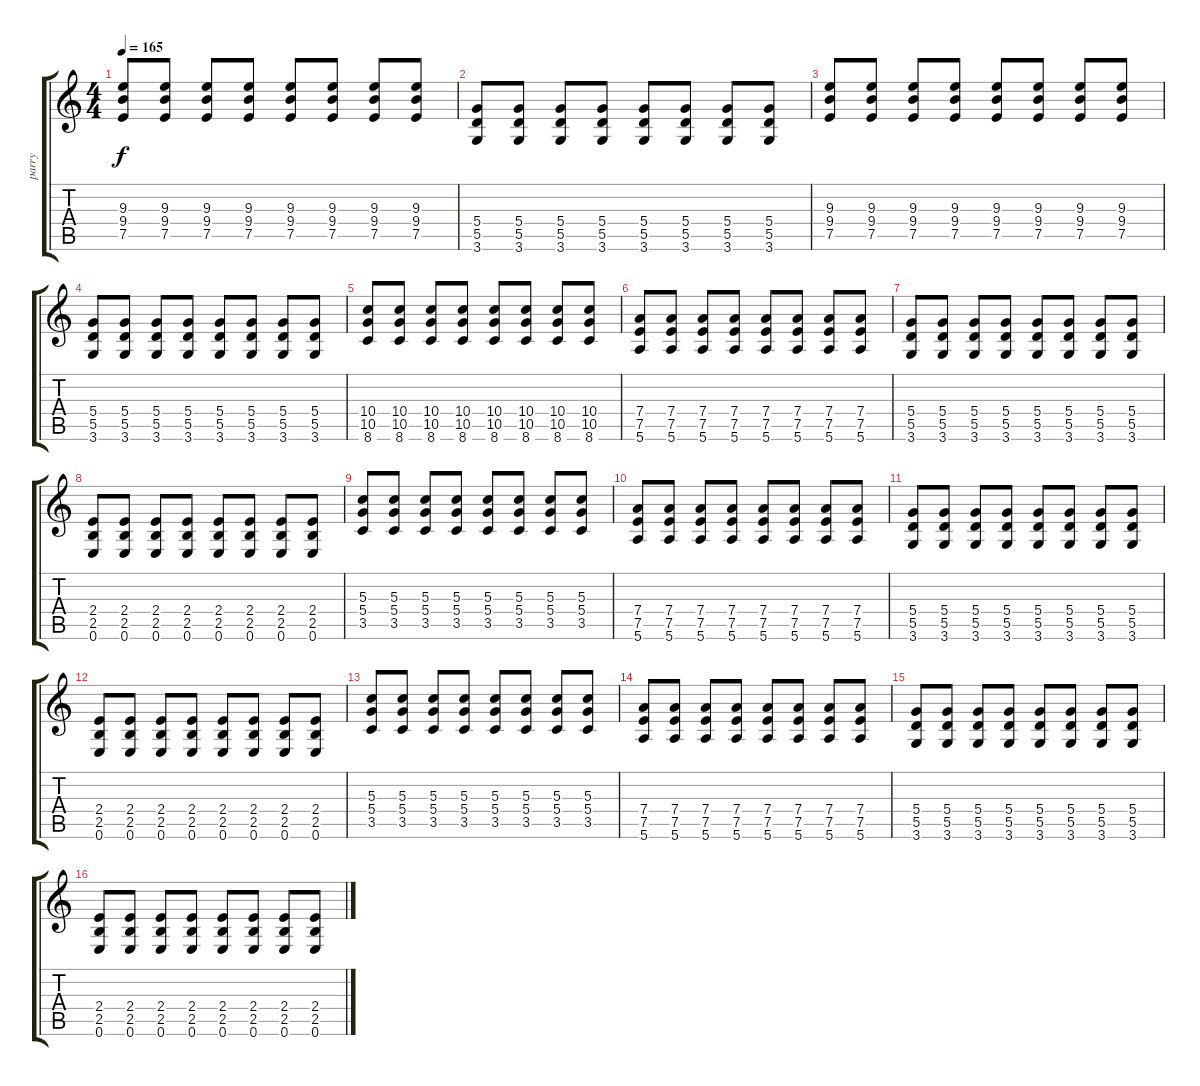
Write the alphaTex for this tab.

\track ("parry" "parry") {instrument overdrivenguitar}
\staff {score tabs}
\tuning (E4 B3 G3 D3 A2 E2) {hide}
\ts (4 4)
\tempo 165
\clef g2
\ks c
(9.3 9.4 7.5).8{dy f} (9.3 9.4 7.5).8 (9.3 9.4 7.5).8 (9.3 9.4 7.5).8 (9.3 9.4 7.5).8 (9.3 9.4 7.5).8 (9.3 9.4 7.5).8 (9.3 9.4 7.5).8 |
(5.4 5.5 3.6).8 (5.4 5.5 3.6).8 (5.4 5.5 3.6).8 (5.4 5.5 3.6).8 (5.4 5.5 3.6).8 (5.4 5.5 3.6).8 (5.4 5.5 3.6).8 (5.4 5.5 3.6).8 |
(9.3 9.4 7.5).8 (9.3 9.4 7.5).8 (9.3 9.4 7.5).8 (9.3 9.4 7.5).8 (9.3 9.4 7.5).8 (9.3 9.4 7.5).8 (9.3 9.4 7.5).8 (9.3 9.4 7.5).8 |
(5.4 5.5 3.6).8 (5.4 5.5 3.6).8 (5.4 5.5 3.6).8 (5.4 5.5 3.6).8 (5.4 5.5 3.6).8 (5.4 5.5 3.6).8 (5.4 5.5 3.6).8 (5.4 5.5 3.6).8 |
(10.4 10.5 8.6).8 (10.4 10.5 8.6).8 (10.4 10.5 8.6).8 (10.4 10.5 8.6).8 (10.4 10.5 8.6).8 (10.4 10.5 8.6).8 (10.4 10.5 8.6).8 (10.4 10.5 8.6).8 |
(7.4 7.5 5.6).8 (7.4 7.5 5.6).8 (7.4 7.5 5.6).8 (7.4 7.5 5.6).8 (7.4 7.5 5.6).8 (7.4 7.5 5.6).8 (7.4 7.5 5.6).8 (7.4 7.5 5.6).8 |
(5.4 5.5 3.6).8 (5.4 5.5 3.6).8 (5.4 5.5 3.6).8 (5.4 5.5 3.6).8 (5.4 5.5 3.6).8 (5.4 5.5 3.6).8 (5.4 5.5 3.6).8 (5.4 5.5 3.6).8 |
(2.4 2.5 0.6).8 (2.4 2.5 0.6).8 (2.4 2.5 0.6).8 (2.4 2.5 0.6).8 (2.4 2.5 0.6).8 (2.4 2.5 0.6).8 (2.4 2.5 0.6).8 (2.4 2.5 0.6).8 |
(5.3 5.4 3.5).8 (5.3 5.4 3.5).8 (5.3 5.4 3.5).8 (5.3 5.4 3.5).8 (5.3 5.4 3.5).8 (5.3 5.4 3.5).8 (5.3 5.4 3.5).8 (5.3 5.4 3.5).8 |
(7.4 7.5 5.6).8 (7.4 7.5 5.6).8 (7.4 7.5 5.6).8 (7.4 7.5 5.6).8 (7.4 7.5 5.6).8 (7.4 7.5 5.6).8 (7.4 7.5 5.6).8 (7.4 7.5 5.6).8 |
(5.4 5.5 3.6).8 (5.4 5.5 3.6).8 (5.4 5.5 3.6).8 (5.4 5.5 3.6).8 (5.4 5.5 3.6).8 (5.4 5.5 3.6).8 (5.4 5.5 3.6).8 (5.4 5.5 3.6).8 |
(2.4 2.5 0.6).8 (2.4 2.5 0.6).8 (2.4 2.5 0.6).8 (2.4 2.5 0.6).8 (2.4 2.5 0.6).8 (2.4 2.5 0.6).8 (2.4 2.5 0.6).8 (2.4 2.5 0.6).8 |
(5.3 5.4 3.5).8 (5.3 5.4 3.5).8 (5.3 5.4 3.5).8 (5.3 5.4 3.5).8 (5.3 5.4 3.5).8 (5.3 5.4 3.5).8 (5.3 5.4 3.5).8 (5.3 5.4 3.5).8 |
(7.4 7.5 5.6).8 (7.4 7.5 5.6).8 (7.4 7.5 5.6).8 (7.4 7.5 5.6).8 (7.4 7.5 5.6).8 (7.4 7.5 5.6).8 (7.4 7.5 5.6).8 (7.4 7.5 5.6).8 |
(5.4 5.5 3.6).8 (5.4 5.5 3.6).8 (5.4 5.5 3.6).8 (5.4 5.5 3.6).8 (5.4 5.5 3.6).8 (5.4 5.5 3.6).8 (5.4 5.5 3.6).8 (5.4 5.5 3.6).8 |
(2.4 2.5 0.6).8 (2.4 2.5 0.6).8 (2.4 2.5 0.6).8 (2.4 2.5 0.6).8 (2.4 2.5 0.6).8 (2.4 2.5 0.6).8 (2.4 2.5 0.6).8 (2.4 2.5 0.6).8
